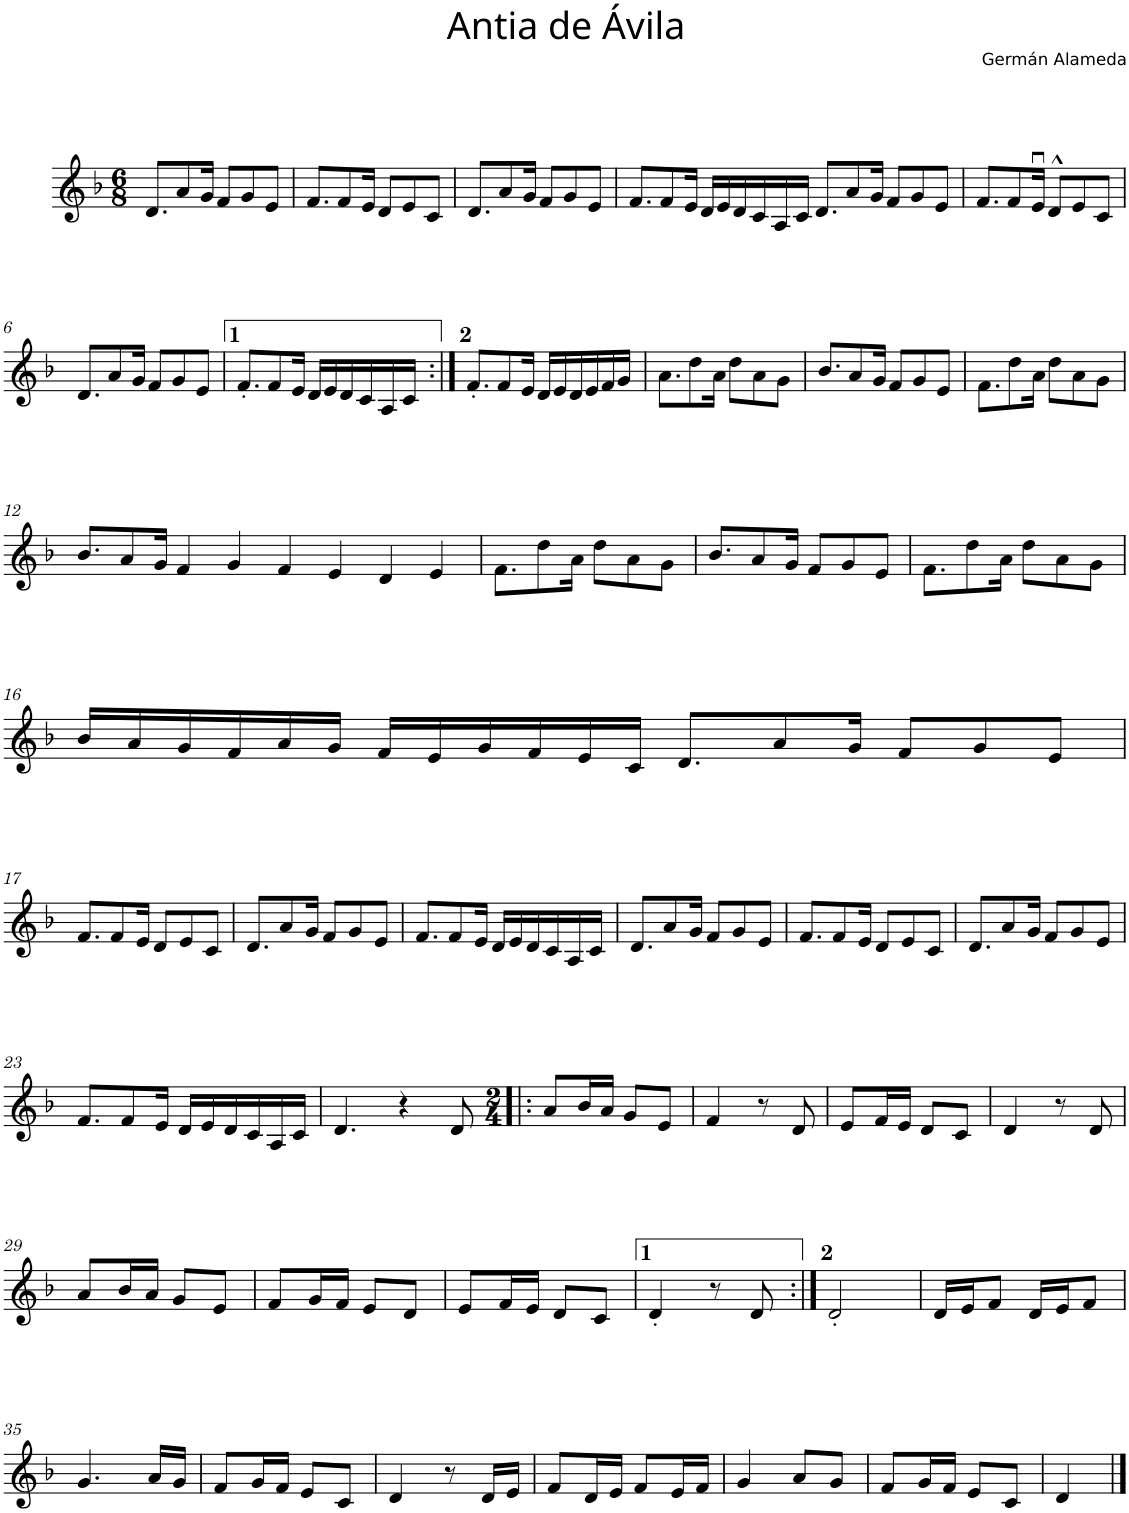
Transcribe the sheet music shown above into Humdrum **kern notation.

**kern
*part1
*staff1
*I"Instrument 1
*clefG2
*k[b-]
*F:
*M6/8
=1
8.d/L
8a/
16g/Jk
8f/L
8g/
8e/J
=2
8.f/L
8f/
16e/Jk
8d/L
8e/
8c/J
=3
8.d/L
8a/
16g/Jk
8f/L
8g/
8e/J
=4
8.f/L
8f/
16e/Jk
16d/LL
16e/
16d/
16c/
16A/
16c/JJ
8.d/L
8a/
16g/Jk
8f/L
8g/
8e/J
=5
8.f/L
8f/
16eu/Jk
8d^^/L
8e/
8c/J
!!LO:LB:g=z
=6
8.d/L
8a/
16g/Jk
8f/L
8g/
8e/J
=7
8.f'/L
8f/
16e/Jk
16d/LL
16e/
16d/
16c/
16A/
16c/JJ
=8:|!
8.f'/L
8f/
16e/Jk
16d/LL
16e/
16d/
16e/
16f/
16g/JJ
=9
8.a\L
8dd\
16a\Jk
8dd\L
8a\
8g\J
=10
8.b-/L
8a/
16g/Jk
8f/L
8g/
8e/J
=11
8.f\L
8dd\
16a\Jk
8dd\L
8a\
8g\J
!!LO:LB:g=z
=12
8.b-/L
8a/
16g/Jk
4f/
[8g/
8ryy
4f/
4e/
4d/
4e/
=13
8.f\L
8g/]
8dd\
16a\Jk
8dd\L
8a\
8g\J
=14
8.b-/L
8a/
16g/Jk
8f/L
8g/
8e/J
=15
8.f\L
8dd\
16a\Jk
8dd\L
8a\
8g\J
!!LO:LB:g=z
=16
16b-/LL
16a/
16g/
16f/
16a/
16g/JJ
16f/LL
16e/
16g/
16f/
16e/
16c/JJ
8.d/L
8a/
16g/Jk
8f/L
8g/
8e/J
!!LO:LB:g=z
=17
8.f/L
8f/
16e/Jk
8d/L
8e/
8c/J
=18
8.d/L
8a/
16g/Jk
8f/L
8g/
8e/J
=19
8.f/L
8f/
16e/Jk
16d/LL
16e/
16d/
16c/
16A/
16c/JJ
=20
8.d/L
8a/
16g/Jk
8f/L
8g/
8e/J
=21
8.f/L
8f/
16e/Jk
8d/L
8e/
8c/J
=22
8.d/L
8a/
16g/Jk
8f/L
8g/
8e/J
!!LO:LB:g=z
=23
8.f/L
8f/
16e/Jk
16d/LL
16e/
16d/
16c/
16A/
16c/JJ
=24
4.d/
4r
8d/
=25!|:
*M2/4
8a/L
16b-/L
16a/JJ
8g/L
8e/J
=26
4f/
8r
8d/
=27
8e/L
16f/L
16e/JJ
8d/L
8c/J
=28
4d/
8r
8d/
!!LO:LB:g=z
=29
8a/L
16b-/L
16a/JJ
8g/L
8e/J
=30
8f/L
16g/L
16f/JJ
8e/L
8d/J
=31
8e/L
16f/L
16e/JJ
8d/L
8c/J
=32
4d'/
8r
8d/
=33:|!
2d'/
=34
16d/LL
16e/J
8f/J
16d/LL
16e/J
8f/J
!!LO:LB:g=z
=35
4.g/
16a/LL
16g/JJ
=36
8f/L
16g/L
16f/JJ
8e/L
8c/J
=37
4d/
8r
16d/LL
16e/JJ
=38
8f/L
16d/L
16e/JJ
8f/L
16e/L
16f/JJ
=39
4g/
8a/L
8g/J
=40
8f/L
16g/L
16f/JJ
8e/L
8c/J
=41
4d/
==
*-
